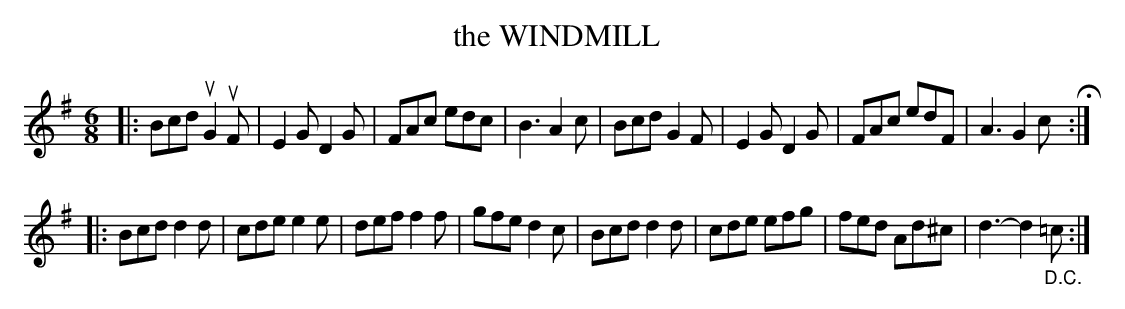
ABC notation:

X:1
T: the WINDMILL
M: 6/8
L: 1/8
K: G
|:\
Bcd uG2uF | E2G D2G | FAc edc | B3 A2c |\
Bcd G2F | E2G D2G | FAc edF | A3 G2c H:|
|:\
Bcd d2d | cde e2e | def f2f | gfe d2c |\
Bcd d2d | cde efg | fed Ad^c | d3- d2"_D.C."=c :|
